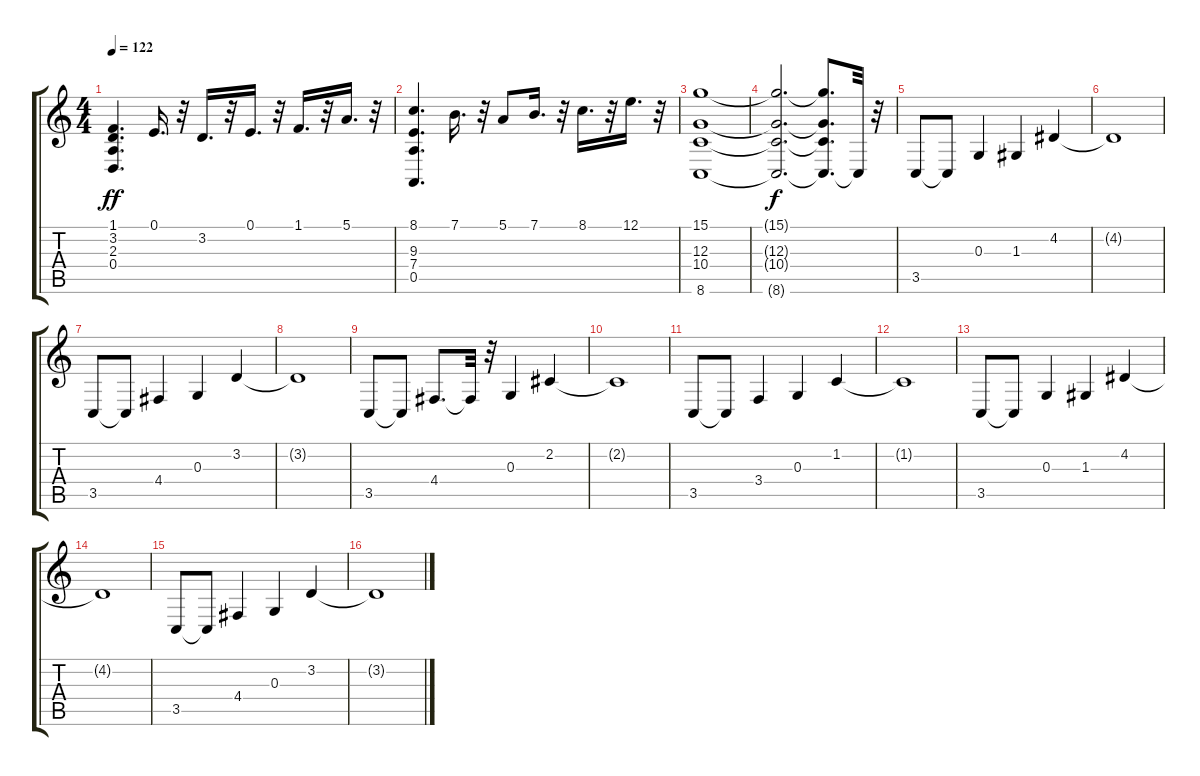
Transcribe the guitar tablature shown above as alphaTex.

\track "" {instrument stringensemble1}
\staff {score tabs}
\tuning (E4 B3 G3 D3 A2 E2) {hide}
\ts (4 4)
\tempo 122
\clef g2
\ks c
(1.1 3.2 2.3 0.4).4{d dy ff} 0.1.16{d} r.32 3.2.16{d} r.32 0.1.16{d} r.32 1.1.16{d} r.32 5.1.16{d} r.32 |
(8.1 9.3 7.4 0.5).4{d} 7.1.16{d} r.32 5.1.8 7.1.16{d} r.32 8.1.16{d} r.32 12.1.16{d} r.32 |
(15.1 12.3 10.4 8.6).1 |
(15.1{t} 12.3{t} 10.4{t} 8.6{t}).2{d dy f} (15.1{t} 12.3{t} 10.4{t} 8.6{t}).8{d} 8.6{t}.32 r.32 |
3.5.8 3.5{t}.8 0.3.4 1.3.4 4.2.4 |
4.2{t}.1 |
3.5.8 3.5{t}.8 4.4.4 0.3.4 3.2.4 |
3.2{t}.1 |
3.5.8 3.5{t}.8 4.4.8{d} 4.4{t}.32 r.32 0.3.4 2.2.4 |
2.2{t}.1 |
3.5.8 3.5{t}.8 3.4.4 0.3.4 1.2.4 |
1.2{t}.1 |
3.5.8 3.5{t}.8 0.3.4 1.3.4 4.2.4 |
4.2{t}.1 |
3.5.8 3.5{t}.8 4.4.4 0.3.4 3.2.4 |
3.2{t}.1
